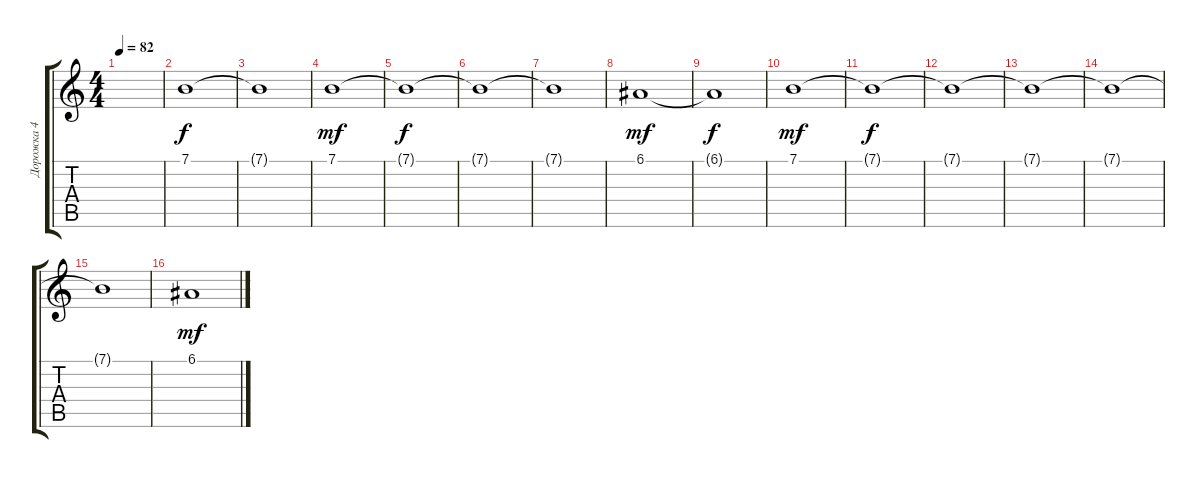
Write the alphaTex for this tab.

\track ("Дорожка 4" "Дорожка 4") {instrument synthstrings2}
\staff {score tabs}
\tuning (E4 B3 G3 D3 A2 E2) {hide}
\ts (4 4)
\tempo 82
\clef g2
\ks c
|
7.1.1 |
7.1{t}.1{dy f} |
7.1.1{dy mf} |
7.1{t}.1{dy f} |
7.1{t}.1 |
7.1{t}.1 |
6.1.1{dy mf} |
6.1{t}.1{dy f} |
7.1.1{dy mf} |
7.1{t}.1{dy f} |
7.1{t}.1 |
7.1{t}.1 |
7.1{t}.1 |
7.1{t}.1 |
6.1.1{dy mf}
